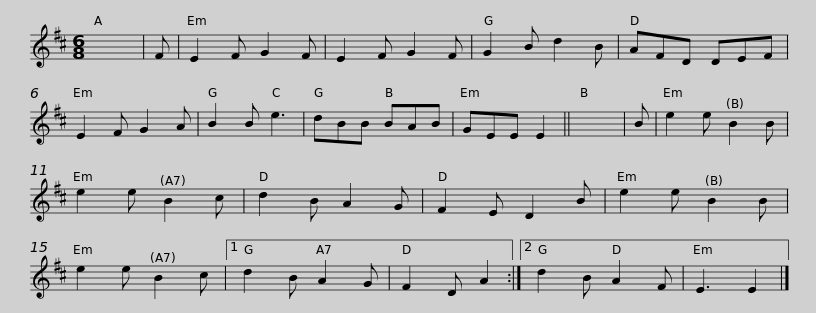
X:1
L:1/8
M:6/8
I:linebreak $
K:D
V:1 treble
V:1
 x6 | F | E2 F G2 F | E2 F G2 F | G2 B d2 B | %5
 AFD DEF | E2 F G2 A | B2 B e3 | dBB BAB | GEE E2 ||$ %10
 x6 | B | e2 e B2 B | e2 e B2 c | d2 B A2 G | %15
 F2 E D2 B | e2 e B2 B | e2 e B2 c |1 d2 B A2 G | F2 D A2 :|2 %20
 d2 B A2 F |$ E3 E2 |] %22
